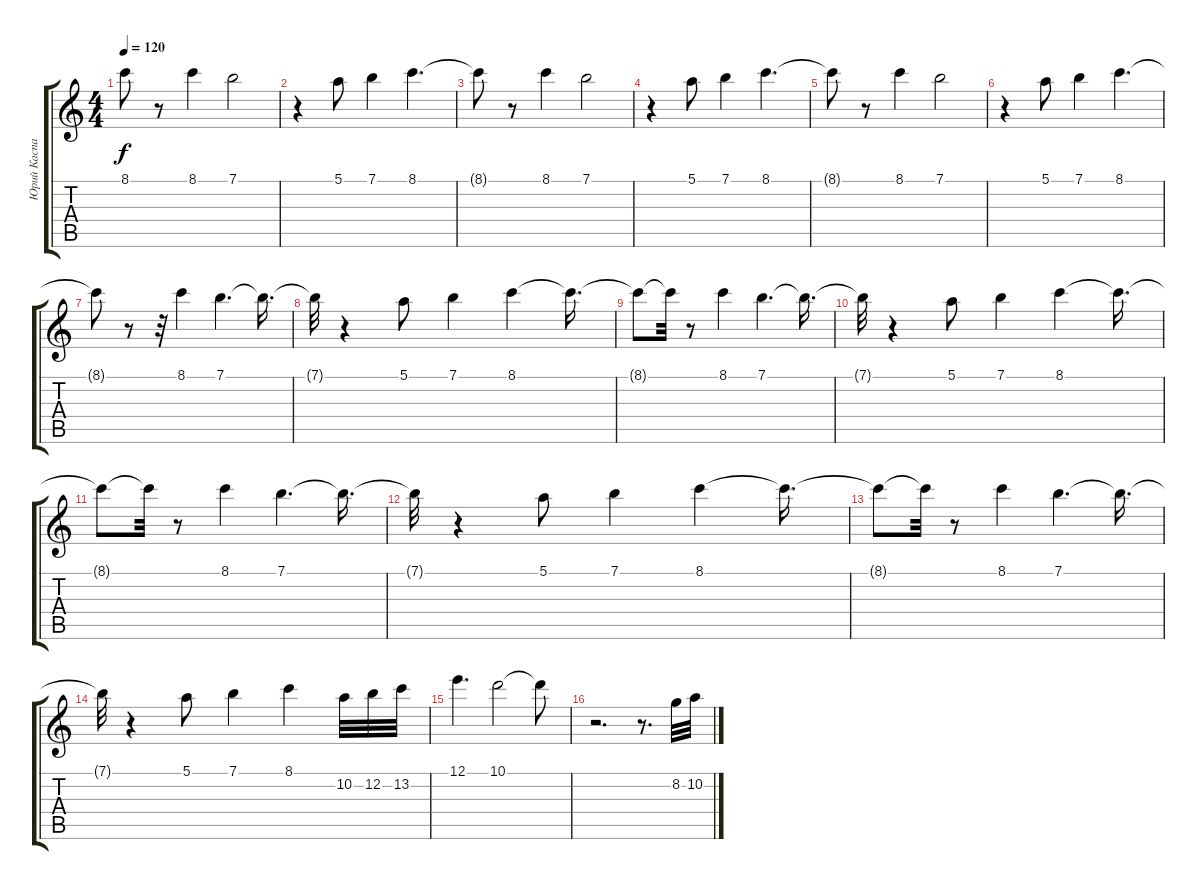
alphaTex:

\track ("Юрий Каспарян (гитара)" "Юрий Каспа") {instrument electricguitarjazz}
\staff {score tabs}
\tuning (E4 B3 G3 D3 A2 E2) {hide}
\ts (4 4)
\tempo 120
\clef g2
\ks c
8.1{t}.8{dy f} r.8 8.1.4 7.1.2 |
r.4 5.1.8 7.1.4 8.1.4{d} |
8.1{t}.8 r.8 8.1.4 7.1.2 |
r.4 5.1.8 7.1.4 8.1.4{d} |
8.1{t}.8 r.8 8.1.4 7.1.2 |
r.4 5.1.8 7.1.4 8.1.4{d} |
8.1{t}.8 r.8 r.32 8.1.4 7.1.4{d} 7.1{t}.16{d} |
7.1{t}.32 r.4 5.1.8 7.1.4 8.1.4 8.1{t}.16{d} |
8.1{t}.8 8.1{t}.32 r.8 8.1.4 7.1.4{d} 7.1{t}.16{d} |
7.1{t}.32 r.4 5.1.8 7.1.4 8.1.4 8.1{t}.16{d} |
8.1{t}.8 8.1{t}.32 r.8 8.1.4 7.1.4{d} 7.1{t}.16{d} |
7.1{t}.32 r.4 5.1.8 7.1.4 8.1.4 8.1{t}.16{d} |
8.1{t}.8 8.1{t}.32 r.8 8.1.4 7.1.4{d} 7.1{t}.16{d} |
7.1{t}.32 r.4 5.1.8 7.1.4 8.1.4 10.2.32 12.2.32 13.2.32 |
12.1.4{d} 10.1.2 10.1{t}.8 |
r.2{d} r.8{d} 8.2.32 10.2.32
